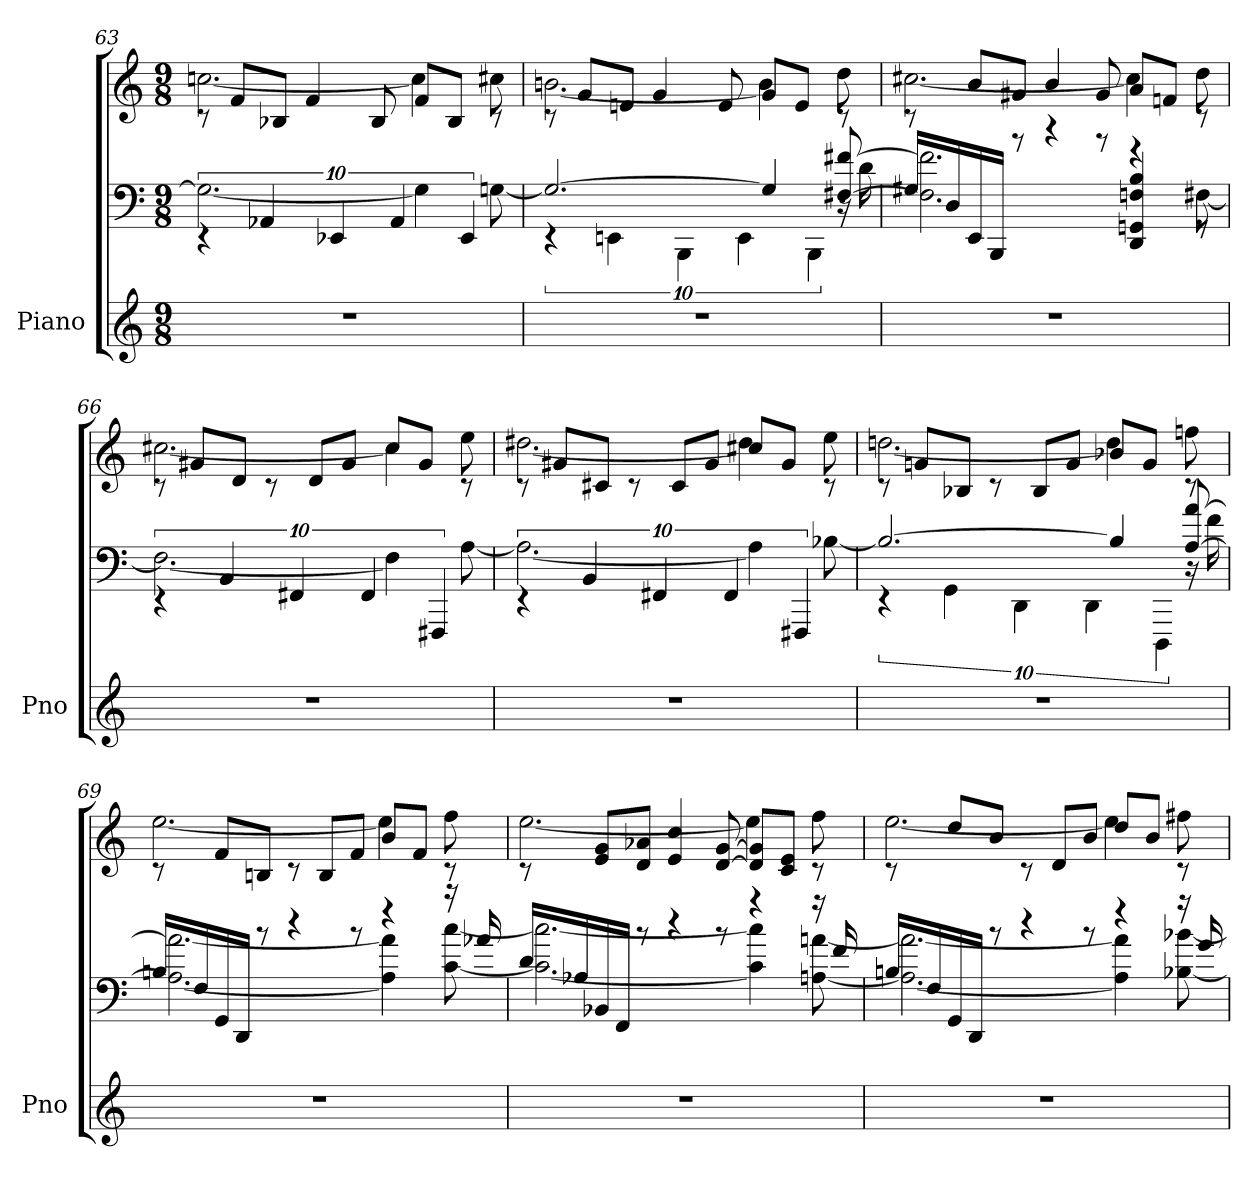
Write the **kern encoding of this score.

**kern	**kern	**kern
*part1	*part1	*part1
*staff3	*staff2	*staff1
*I"Piano	*	*
*I'Pno	*	*
*clefG2	*clefF4	*clefG2
*k[]	*k[]	*k[]
*M9/8	*M9/8	*M9/8
=63	=63	=63
*	*^	*^
8%9r	40%9rEE	2.G-_	8rc	[2.ccn
.	.	.	8fL	.
.	40%9AA-X	.	.	.
.	.	.	8B-XJ	.
.	.	.	4f	.
.	40%9EE-X	.	.	.
.	.	.	8B-	.
.	40%9AA-	.	.	.
.	.	4G-]	8fL	4cc]
.	.	.	8B-J	.
.	40%9EE-	.	.	.
.	.	[8Gn	8rc	8cc#X
=64	=64	=64	=64	=64
*	*	*^	*	*
8%9r	4.ryy	40%9rEE	2.G_	8rc	[2.bn
.	.	.	.	8gL	.
.	.	40%9EEn	.	.	.
.	.	.	.	8enJ	.
.	4.ryy	.	.	4g	.
.	.	40%9BBB	.	.	.
.	.	.	.	8e	.
.	.	40%9EE	.	.	.
.	8ryy	.	4G]	8gL	4b]
.	8ryy	.	.	8eJ	.
.	.	40%9BBB	.	.	.
.	16r	.	[8F#X [8f#X	8rc	8dd
.	16d\	.	.	.	.
*	*	*v	*v	*	*
=65	=65	=65	=65	=65
8%9r	16G#XLL	2.F#] 2.f#]	8rc	[2.cc#X
.	16D	.	.	.
.	16EE	.	8bL	.
.	16BBBJJ	.	.	.
.	8r	.	8g#XJ	.
.	4r	.	4b	.
.	8r	.	8g#	.
.	4DD 4GGn 4Fn 4B	4rg	8aL	4cc#]
.	.	.	8fnJ	.
.	8rGG	[8F#X	8rc	8dd
=66	=66	=66	=66	=66
8%9r	40%9rEE	2.F#_	8rc	[2.cc#X
.	.	.	8g#XL	.
.	40%9BB	.	.	.
.	.	.	8dJ	.
.	.	.	8rc	.
.	40%9FF#X	.	.	.
.	.	.	8dL	.
.	.	.	8g#J	.
.	40%9FF#	.	.	.
.	.	4F#]	8cc#L	4cc#]
.	.	.	8g#J	.
.	40%9FFF#X	.	.	.
.	.	[8A	8rc	8ee
=67	=67	=67	=67	=67
8%9r	40%9rEE	2.A_	8rc	[2.dd#X
.	.	.	8g#XL	.
.	40%9BB	.	.	.
.	.	.	8c#XJ	.
.	.	.	8rc	.
.	40%9FF#X	.	.	.
.	.	.	8c#L	.
.	.	.	8g#J	.
.	40%9FF#	.	.	.
.	.	4A]	8cc#XL	4dd#]
.	.	.	8g#J	.
.	40%9FFF#X	.	.	.
.	.	[8B-X	8rc	8ee
=68	=68	=68	=68	=68
*	*	*^	*	*
8%9r	4.ryy	40%9rEE	2.B-_	8rc	[2.ddn
.	.	.	.	8gnL	.
.	.	40%9GG	.	.	.
.	.	.	.	8B-XJ	.
.	4.ryy	.	.	8rc	.
.	.	40%9DD	.	.	.
.	.	.	.	8B-L	.
.	.	.	.	8gJ	.
.	.	40%9DD	.	.	.
.	8ryy	.	4B-]	8b-XL	4dd]
.	8ryy	.	.	8gJ	.
.	.	40%9DDD	.	.	.
.	16r	.	[8A [8a	8rc	8ffn
.	16f\	.	.	.	.
*	*	*v	*v	*	*
=69	=69	=69	=69	=69
8%9r	16BnLL	2.A_ 2.a_	8rc	[2.ee
.	16F	.	.	.
.	16GG	.	8fL	.
.	16DDJJ	.	.	.
.	8r	.	8BnJ	.
.	4r	.	8rc	.
.	.	.	8BL	.
.	8r	.	8fJ	.
.	4r	4A] 4a]	8bL	4ee]
.	.	.	8fJ	.
.	16r	[8c [8cc	8rc	8ff
.	16a-X	.	.	.
=70	=70	=70	=70	=70
8%9r	16dLL	2.c_ 2.cc_	8rc	[2.ee
.	16A-X	.	.	.
.	16BB-X	.	8e 8gL	.
.	16FFJJ	.	.	.
.	8r	.	8d 8a-XJ	.
.	4r	.	4e 4cc	.
.	8r	.	[8d [8g	.
.	4r	4c] 4cc]	8d] 8g]L	4ee]
.	.	.	8c 8eJ	.
.	16r	[8An [8an	8rc	8ff
.	16f	.	.	.
=71	=71	=71	=71	=71
8%9r	16BnLL	2.A_ 2.a_	8rc	[2.ee
.	16F	.	.	.
.	16GG	.	8ddL	.
.	16DDJJ	.	.	.
.	8r	.	8bJ	.
.	4r	.	8rc	.
.	.	.	8dL	.
.	8r	.	8bJ	.
.	4r	4A] 4a]	8ddL	4ee]
.	.	.	8bJ	.
.	16r	[8B-X [8b-X	8rc	8ff#X
.	16g	.	.	.
*	*v	*v	*	*
*	*	*v	*v
=	=	=
*-	*-	*-
